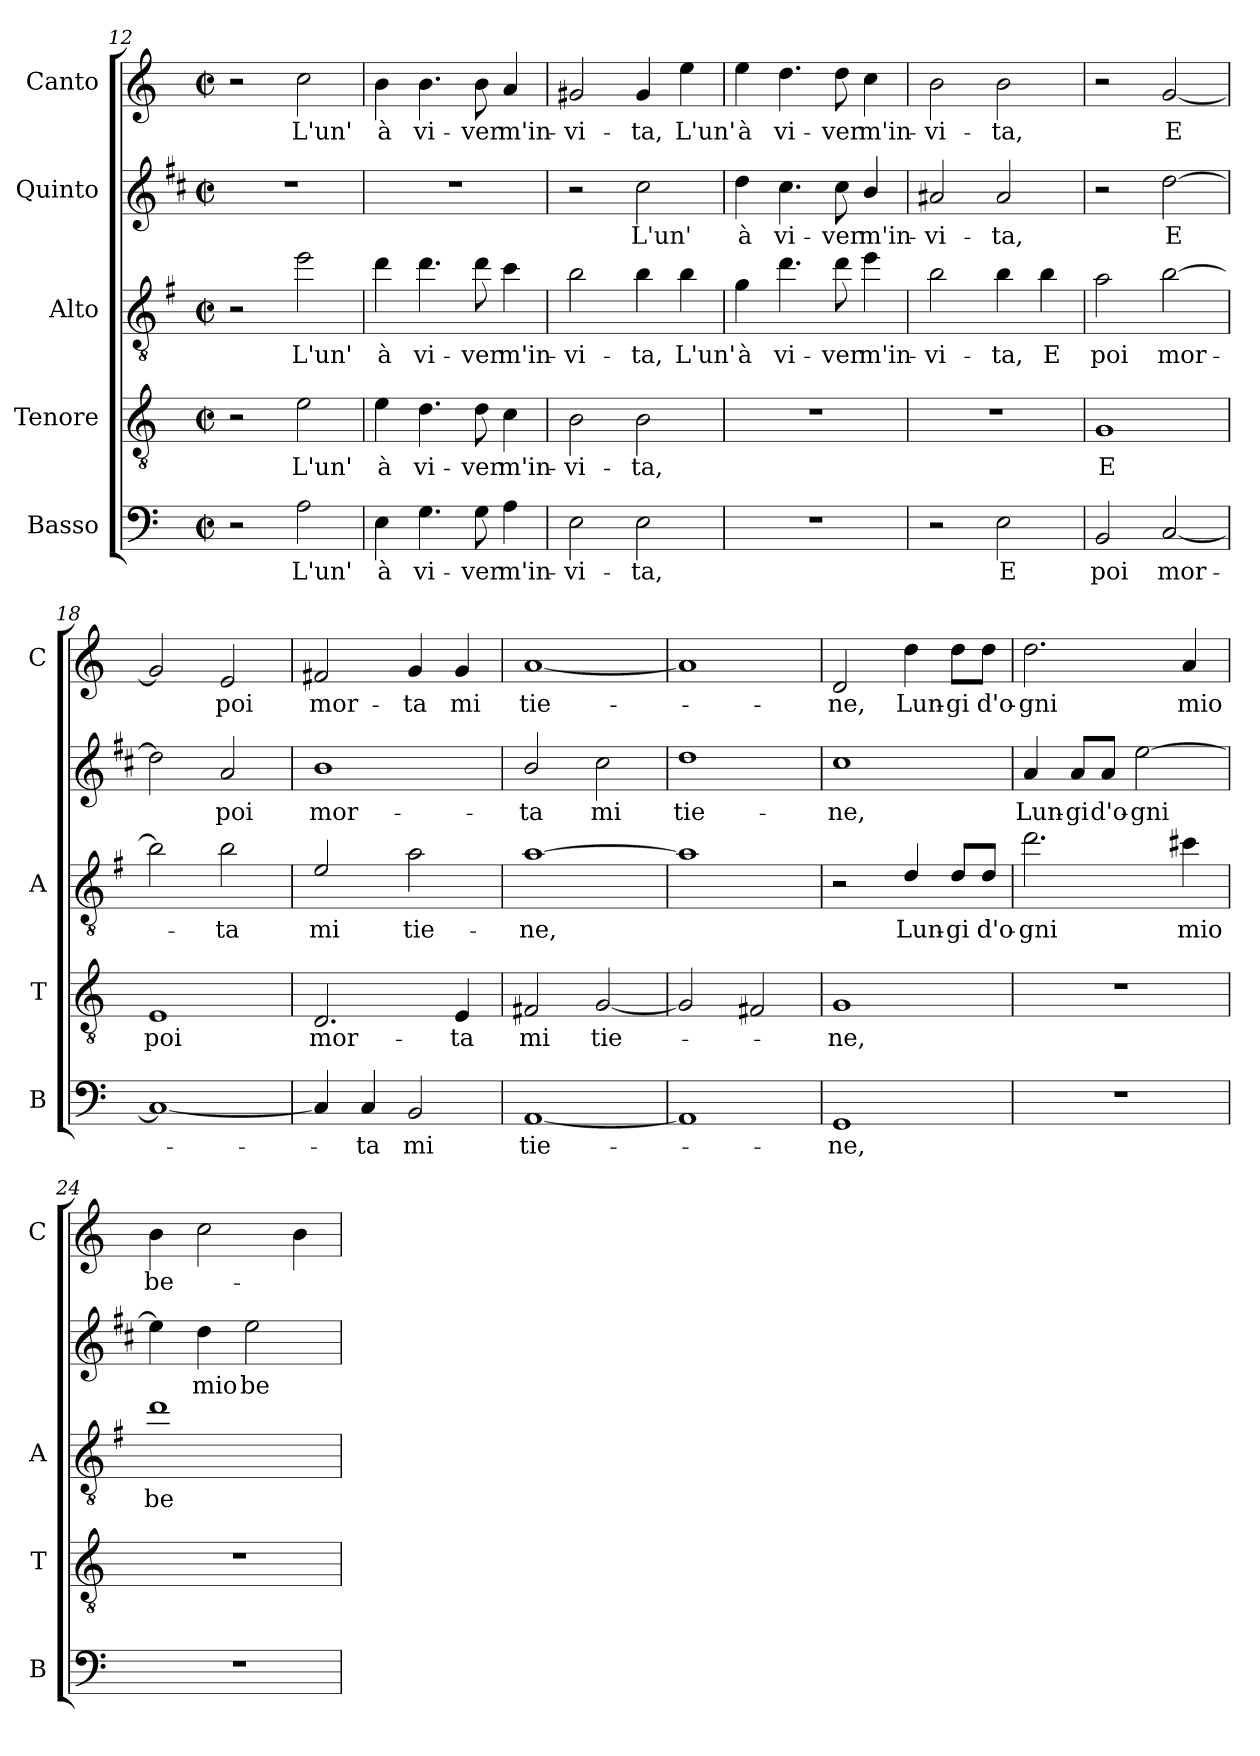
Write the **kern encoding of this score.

**kern	**text	**kern	**text	**kern	**text	**kern	**text	**kern	**text
*part5	*part5	*part4	*part4	*part3	*part3	*part2	*part2	*part1	*part1
*staff5	*staff5	*staff4	*staff4	*staff3	*staff3	*staff2	*staff2	*staff1	*staff1
*I"Basso	*	*I"Tenore	*	*I"Alto	*	*I"Quinto	*	*I"Canto	*
*I'B	*	*I'T	*	*I'A	*	*	*	*I'C	*
*clefF4	*	*clefGv2	*	*clefGv2	*	*clefG2	*	*clefG2	*
*	*	*	*	*ITrd4c7	*	*ITrd1c2	*	*	*
*k[]	*	*k[]	*	*k[]	*	*k[]	*	*k[]	*
*C:	*	*C:	*	*C:	*	*C:	*	*C:	*
*M2/2	*	*M2/2	*	*M2/2	*	*M2/2	*	*M2/2	*
*met(c|)	*	*met(c|)	*	*met(c|)	*	*met(c|)	*	*met(c|)	*
=12	=12	=12	=12	=12	=12	=12	=12	=12	=12
2r	.	2r	.	2r	.	1r	.	2r	.
!	!LO:LY:b	!	!LO:LY:b	!	!LO:LY:b	!	!	!	!LO:LY:b
2A\	L'un'	2e\	L'un'	2a\	L'un'	.	.	2cc\	L'un'
=13	=13	=13	=13	=13	=13	=13	=13	=13	=13
!	!LO:LY:b	!	!LO:LY:b	!	!LO:LY:b	!	!	!	!LO:LY:b
4E\	à	4e\	à	4g\	à	1r	.	4b\	à
!	!LO:LY:b	!	!LO:LY:b	!	!LO:LY:b	!	!	!	!LO:LY:b
4.G\	vi-	4.d\	vi-	4.g\	vi-	.	.	4.b\	vi-
!	!LO:LY:b	!	!LO:LY:b	!	!LO:LY:b	!	!	!	!LO:LY:b
8G\	-ver	8d\	-ver	8g\	-ver	.	.	8b\	-ver
!	!LO:LY:b	!	!LO:LY:b	!	!LO:LY:b	!	!	!	!LO:LY:b
4A\	m'in-	4c\	m'in-	4f\	m'in-	.	.	4a/	m'in-
=14	=14	=14	=14	=14	=14	=14	=14	=14	=14
!	!LO:LY:b	!	!LO:LY:b	!	!LO:LY:b	!	!	!	!LO:LY:b
2E\	-vi-	2B\	-vi-	2e\	-vi-	2r	.	2g#X/	-vi-
!	!LO:LY:b	!	!LO:LY:b	!	!LO:LY:b	!	!LO:LY:b	!	!LO:LY:b
2E\	-ta,	2B\	-ta,	4e\	-ta,	2b\	L'un'	4g#/	-ta,
!	!	!	!	!	!LO:LY:b	!	!	!	!LO:LY:b
.	.	.	.	4e\	L'un'	.	.	4ee\	L'un'
!!LO:LB:g=z
=15	=15	=15	=15	=15	=15	=15	=15	=15	=15
!	!	!	!	!	!LO:LY:b	!	!LO:LY:b	!	!LO:LY:b
1r	.	1r	.	4c\	à	4cc\	à	4ee\	à
!	!	!	!	!	!LO:LY:b	!	!LO:LY:b	!	!LO:LY:b
.	.	.	.	4.g\	vi-	4.b\	vi-	4.dd\	vi-
!	!	!	!	!	!LO:LY:b	!	!LO:LY:b	!	!LO:LY:b
.	.	.	.	8g\	-ver	8b\	-ver	8dd\	-ver
!	!	!	!	!	!LO:LY:b	!	!LO:LY:b	!	!LO:LY:b
.	.	.	.	4a\	m'in-	4a/	m'in-	4cc\	m'in-
=16	=16	=16	=16	=16	=16	=16	=16	=16	=16
!	!	!	!	!	!LO:LY:b	!	!LO:LY:b	!	!LO:LY:b
2r	.	1r	.	2e\	-vi-	2g#X/	-vi-	2b\	-vi-
!	!LO:LY:b	!	!	!	!LO:LY:b	!	!LO:LY:b	!	!LO:LY:b
2E\	E	.	.	4e\	-ta,	2g#/	-ta,	2b\	-ta,
!	!	!	!	!	!LO:LY:b	!	!	!	!
.	.	.	.	4e\	E	.	.	.	.
=17	=17	=17	=17	=17	=17	=17	=17	=17	=17
!	!LO:LY:b	!	!LO:LY:b	!	!LO:LY:b	!	!	!	!
2BB/	poi	1G	E	2d\	poi	2r	.	2r	.
!	!LO:LY:b	!	!	!	!LO:LY:b	!	!LO:LY:b	!	!LO:LY:b
[2C/	mor-	.	.	[2e\	mor-	[2cc\	E	[2g/	E
=18	=18	=18	=18	=18	=18	=18	=18	=18	=18
!	!	!	!LO:LY:b	!	!	!	!	!	!
1C_	.	1E	poi	2e\]	.	2cc\]	.	2g/]	.
!	!	!	!	!	!LO:LY:b	!	!LO:LY:b	!	!LO:LY:b
.	.	.	.	2e\	-ta	2g/	poi	2e/	poi
=19	=19	=19	=19	=19	=19	=19	=19	=19	=19
!	!	!	!LO:LY:b	!	!LO:LY:b	!	!LO:LY:b	!	!LO:LY:b
4C/]	.	2.D/	mor-	2A/	mi	1a	mor-	2f#X/	mor-
!	!LO:LY:b	!	!	!	!	!	!	!	!
4C/	-ta	.	.	.	.	.	.	.	.
!	!LO:LY:b	!	!	!	!LO:LY:b	!	!	!	!LO:LY:b
2BB/	mi	.	.	2d\	tie-	.	.	4g/	-ta
!	!	!	!LO:LY:b	!	!	!	!	!	!LO:LY:b
.	.	4E/	-ta	.	.	.	.	4g/	mi
=20	=20	=20	=20	=20	=20	=20	=20	=20	=20
!	!LO:LY:b	!	!LO:LY:b	!	!LO:LY:b	!	!LO:LY:b	!	!LO:LY:b
[1AA	tie-	2F#X/	mi	[1d	-ne,	2a/	-ta	[1a	tie-
!	!	!	!LO:LY:b	!	!	!	!LO:LY:b	!	!
.	.	[2G/	tie-	.	.	2b\	mi	.	.
=21	=21	=21	=21	=21	=21	=21	=21	=21	=21
!	!	!	!	!	!	!	!LO:LY:b	!	!
1AA]	.	2G/]	.	1d]	.	1cc	tie-	1a]	.
.	.	2F#X/	.	.	.	.	.	.	.
=22	=22	=22	=22	=22	=22	=22	=22	=22	=22
!	!LO:LY:b	!	!LO:LY:b	!	!	!	!LO:LY:b	!	!LO:LY:b
1GG	-ne,	1G	-ne,	2r	.	1b	-ne,	2d/	-ne,
!	!	!	!	!	!LO:LY:b	!	!	!	!LO:LY:b
.	.	.	.	4G/	Lun-	.	.	4dd\	Lun-
!	!	!	!	!	!LO:LY:b	!	!	!	!LO:LY:b
.	.	.	.	8G/L	-gi	.	.	8dd\L	-gi
!	!	!	!	!	!LO:LY:b	!	!	!	!LO:LY:b
.	.	.	.	8G/J	d'o-	.	.	8dd\J	d'o-
!!LO:PB:g=z
=23	=23	=23	=23	=23	=23	=23	=23	=23	=23
!	!	!	!	!	!LO:LY:b	!	!LO:LY:b	!	!LO:LY:b
1r	.	1r	.	2.g\	-gni	4g/	Lun-	2.dd\	-gni
!	!	!	!	!	!	!	!LO:LY:b	!	!
.	.	.	.	.	.	8g/L	-gi	.	.
!	!	!	!	!	!	!	!LO:LY:b	!	!
.	.	.	.	.	.	8g/J	d'o-	.	.
!	!	!	!	!	!	!	!LO:LY:b	!	!
.	.	.	.	.	.	[2dd\	-gni	.	.
!	!	!	!	!	!LO:LY:b	!	!	!	!LO:LY:b
.	.	.	.	4f#X\	mio	.	.	4a/	mio
=24	=24	=24	=24	=24	=24	=24	=24	=24	=24
!	!	!	!	!	!LO:LY:b	!	!	!	!LO:LY:b
1r	.	1r	.	1g	be-	4dd\]	.	4b\	be-
!	!	!	!	!	!	!	!LO:LY:b	!	!
.	.	.	.	.	.	4cc\	mio	2cc\	.
!	!	!	!	!	!	!	!LO:LY:b	!	!
.	.	.	.	.	.	2dd\	be-	.	.
.	.	.	.	.	.	.	.	4b\	.
=	=	=	=	=	=	=	=	=	=
*-	*-	*-	*-	*-	*-	*-	*-	*-	*-
